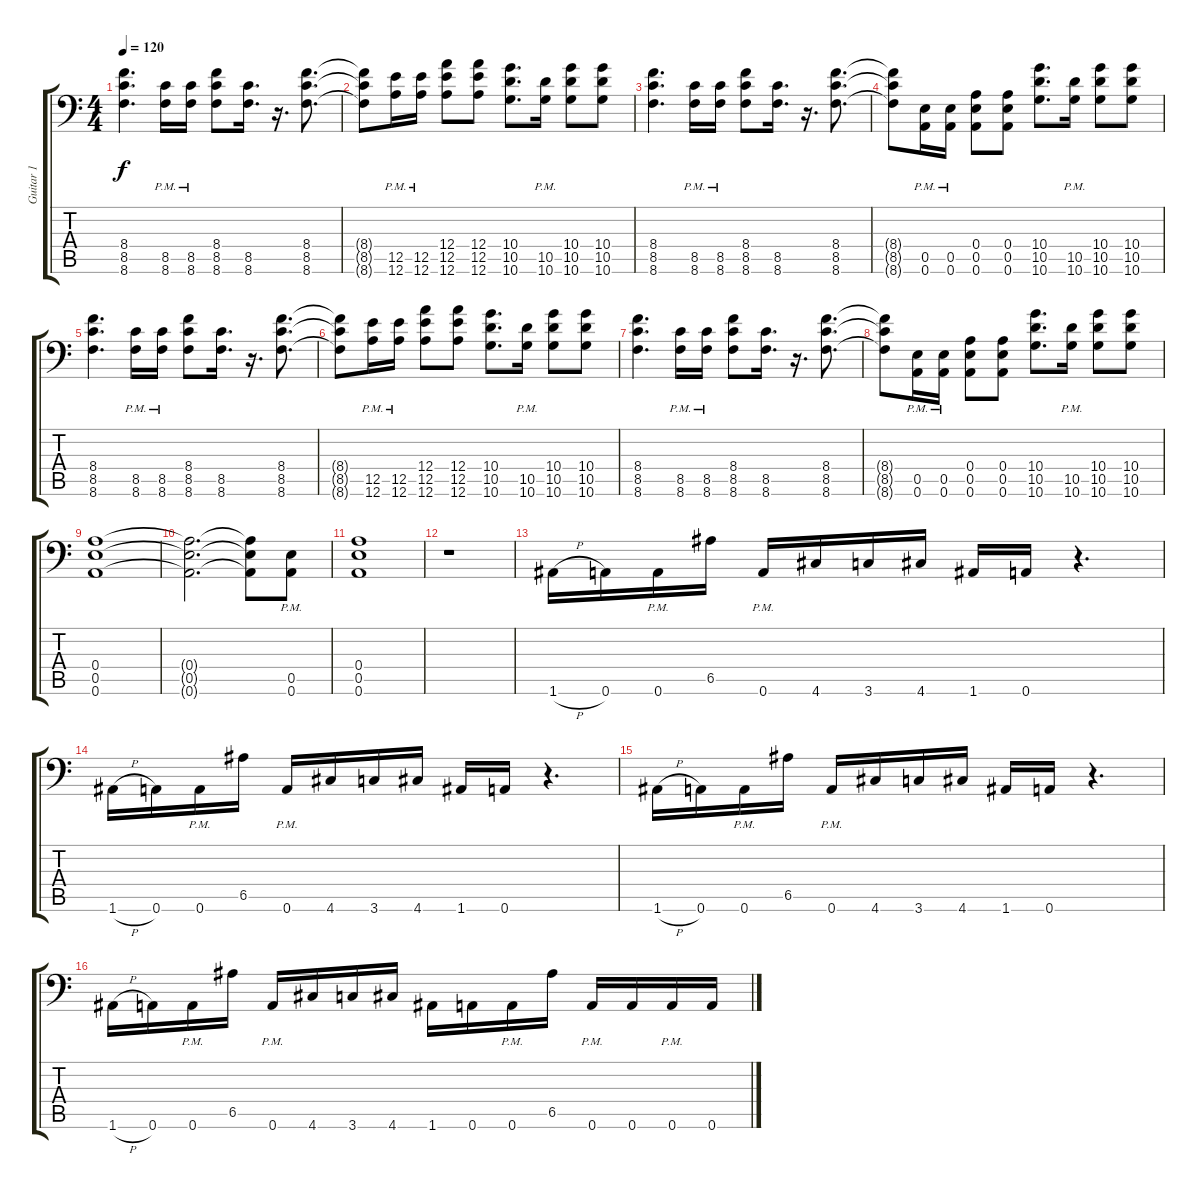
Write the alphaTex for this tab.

\track ("Guitar 1" "Guitar 1") {instrument distortionguitar}
\staff {score tabs}
\tuning (B3 Gb3 D3 A2 E2 A1) {hide}
\ts (4 4)
\tempo 120
\clef f4
\ks c
(8.4 8.5 8.6).4{d dy f} (8.5{pm} 8.6{pm}).16 (8.5{pm} 8.6{pm}).16 (8.4 8.5 8.6).8 (8.5 8.6).16{d} r.16{d} (8.4 8.5 8.6).8{d} |
(8.4{t} 8.5{t} 8.6{t}).8 (12.5{pm} 12.6{pm}).16 (12.5{pm} 12.6{pm}).16 (12.4 12.5 12.6).8 (12.4 12.5 12.6).8 (10.4 10.5 10.6).8{d} (10.5{pm} 10.6{pm}).16 (10.4 10.5 10.6).8 (10.4 10.5 10.6).8 |
(8.4 8.5 8.6).4{d} (8.5{pm} 8.6{pm}).16 (8.5{pm} 8.6{pm}).16 (8.4 8.5 8.6).8 (8.5 8.6).16{d} r.16{d} (8.4 8.5 8.6).8{d} |
(8.4{t} 8.5{t} 8.6{t}).8 (0.5{pm} 0.6{pm}).16 (0.5{pm} 0.6{pm}).16 (0.4 0.5 0.6).8 (0.4 0.5 0.6).8 (10.4 10.5 10.6).8{d} (10.5{pm} 10.6{pm}).16 (10.4 10.5 10.6).8 (10.4 10.5 10.6).8 |
(8.4 8.5 8.6).4{d} (8.5{pm} 8.6{pm}).16 (8.5{pm} 8.6{pm}).16 (8.4 8.5 8.6).8 (8.5 8.6).16{d} r.16{d} (8.4 8.5 8.6).8{d} |
(8.4{t} 8.5{t} 8.6{t}).8 (12.5{pm} 12.6{pm}).16 (12.5{pm} 12.6{pm}).16 (12.4 12.5 12.6).8 (12.4 12.5 12.6).8 (10.4 10.5 10.6).8{d} (10.5{pm} 10.6{pm}).16 (10.4 10.5 10.6).8 (10.4 10.5 10.6).8 |
(8.4 8.5 8.6).4{d} (8.5{pm} 8.6{pm}).16 (8.5{pm} 8.6{pm}).16 (8.4 8.5 8.6).8 (8.5 8.6).16{d} r.16{d} (8.4 8.5 8.6).8{d} |
(8.4{t} 8.5{t} 8.6{t}).8 (0.5{pm} 0.6{pm}).16 (0.5{pm} 0.6{pm}).16 (0.4 0.5 0.6).8 (0.4 0.5 0.6).8 (10.4 10.5 10.6).8{d} (10.5{pm} 10.6{pm}).16 (10.4 10.5 10.6).8 (10.4 10.5 10.6).8 |
(0.4 0.5 0.6).1 |
(0.4{t} 0.5{t} 0.6{t}).2{d} (0.4{t} 0.5{t} 0.6{t}).8 (0.5{pm} 0.6{pm}).8 |
(0.4 0.5 0.6).1 |
r.1 |
1.6{h}.16 0.6.16 0.6{pm}.16 6.5.16 0.6{pm}.16 4.6.16 3.6.16 4.6.16 1.6.16 0.6.16 r.4{d} |
1.6{h}.16 0.6.16 0.6{pm}.16 6.5.16 0.6{pm}.16 4.6.16 3.6.16 4.6.16 1.6.16 0.6.16 r.4{d} |
1.6{h}.16 0.6.16 0.6{pm}.16 6.5.16 0.6{pm}.16 4.6.16 3.6.16 4.6.16 1.6.16 0.6.16 r.4{d} |
1.6{h}.16 0.6.16 0.6{pm}.16 6.5.16 0.6{pm}.16 4.6.16 3.6.16 4.6.16 1.6.16 0.6.16 0.6{pm}.16 6.5.16 0.6{pm}.16 0.6.16 0.6{pm}.16 0.6.16
